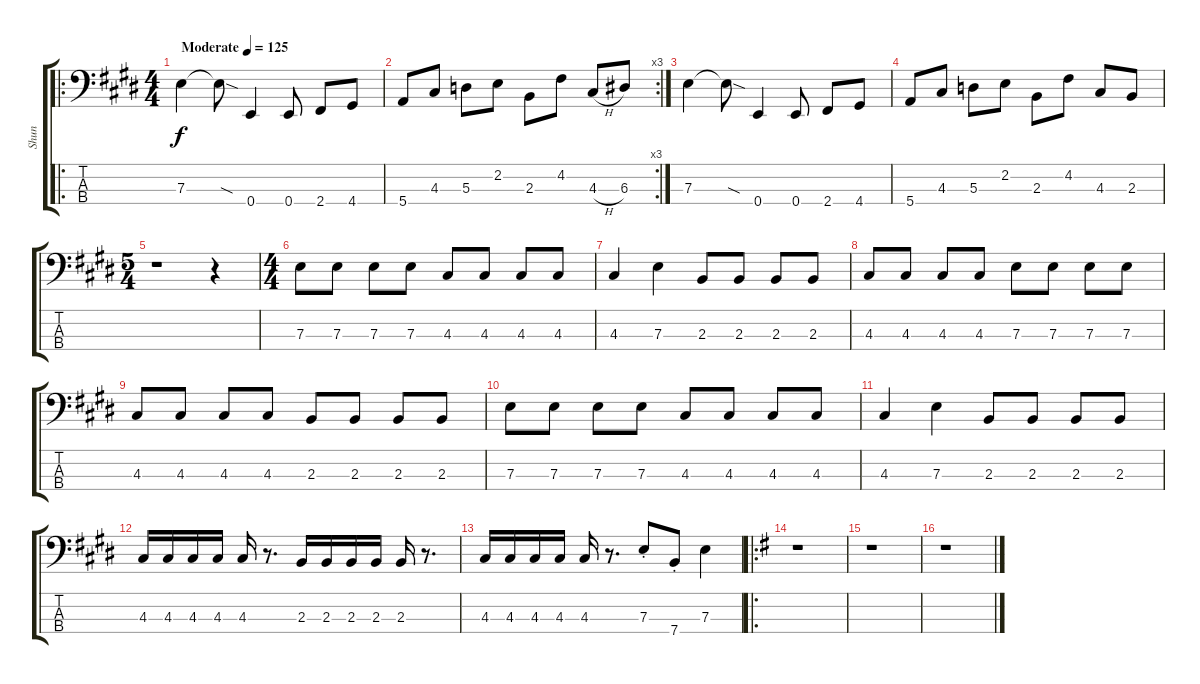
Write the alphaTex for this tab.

\track ("Shun" "Shun") {instrument electricbassfinger}
\staff {score tabs}
\tuning (G2 D2 A1 E1) {hide}
\ro
\ts (4 4)
\tempo (125 "Moderate")
\clef f4
\ks e
7.3.4{dy f instrument electricbassfinger} 7.3{sod t}.8 0.4.4 0.4.8 2.4.8 4.4.8 |
\rc 3
5.4.8 4.3.8 5.3.8 2.2.8 2.3.8 4.2.8 4.3{h}.8 6.3.8 |
7.3.4 7.3{sod t}.8 0.4.4 0.4.8 2.4.8 4.4.8 |
5.4.8 4.3.8 5.3.8 2.2.8 2.3.8 4.2.8 4.3.8 2.3.8 |
\ts (5 4)
r.1 r.4 |
\ts (4 4)
7.3.8 7.3.8 7.3.8 7.3.8 4.3.8 4.3.8 4.3.8 4.3.8 |
4.3.4 7.3.4 2.3.8 2.3.8 2.3.8 2.3.8 |
4.3.8 4.3.8 4.3.8 4.3.8 7.3.8 7.3.8 7.3.8 7.3.8 |
4.3.8 4.3.8 4.3.8 4.3.8 2.3.8 2.3.8 2.3.8 2.3.8 |
7.3.8 7.3.8 7.3.8 7.3.8 4.3.8 4.3.8 4.3.8 4.3.8 |
4.3.4 7.3.4 2.3.8 2.3.8 2.3.8 2.3.8 |
4.3.16 4.3.16 4.3.16 4.3.16 4.3.16 r.8{d} 2.3.16 2.3.16 2.3.16 2.3.16 2.3.16 r.8{d} |
4.3.16 4.3.16 4.3.16 4.3.16 4.3.16 r.8{d} 7.3{st}.8 7.4{st}.8 7.3.4 |
\ro
\ks eminor
r.1 |
r.1 |
r.1
